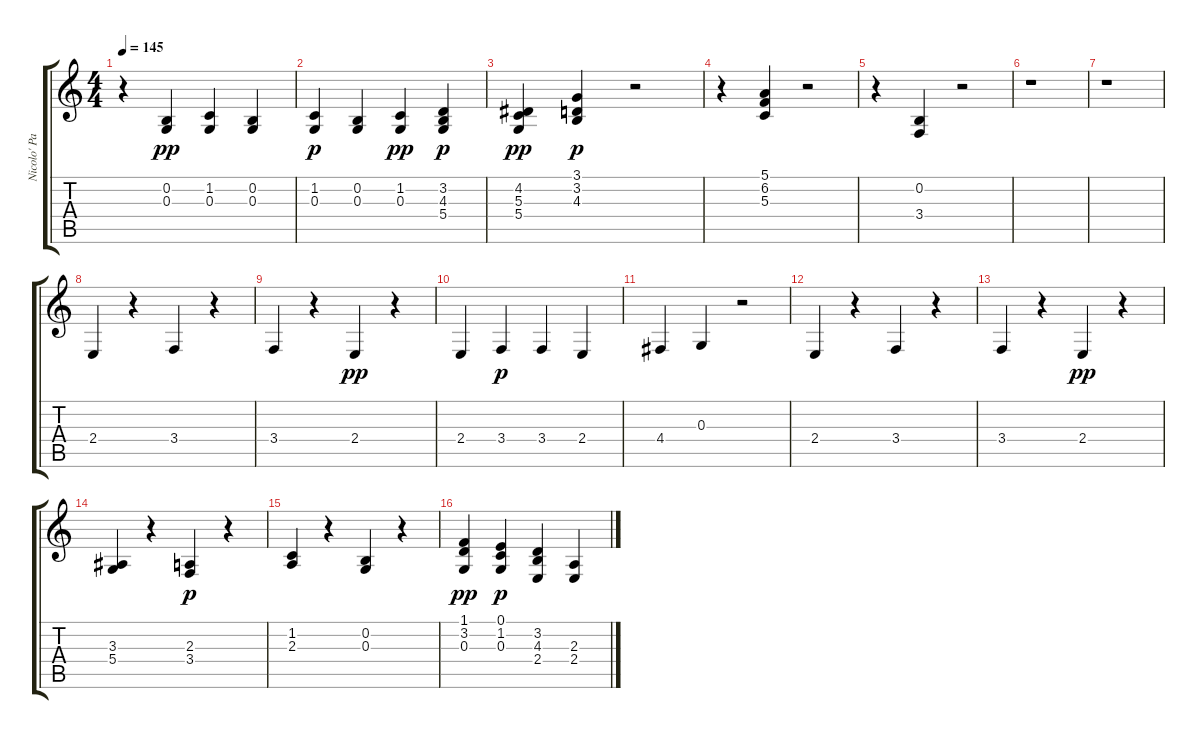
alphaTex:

\track ("Nicolo' Paganini" "Nicolo' Pa") {instrument acousticgrandpiano}
\staff {score tabs}
\tuning (E4 B3 G3 D3 A2 E2) {hide}
\ts (4 4)
\tempo 145
\clef g2
\ks c
r.4{dy pp} (0.2 0.3).4 (1.2 0.3).4 (0.2 0.3).4 |
(1.2 0.3).4{dy p} (0.2 0.3).4 (1.2 0.3).4{dy pp} (3.2 4.3 5.4).4{dy p} |
(4.2 5.3 5.4).4{dy pp} (3.1 3.2 4.3).4{dy p} r.2 |
r.4 (5.1 6.2 5.3).4 r.2 |
r.4 (0.2 3.4).4 r.2 |
r.1 |
r.1 |
2.4.4 r.4 3.4.4 r.4 |
3.4.4 r.4 2.4.4{dy pp} r.4 |
2.4.4 3.4.4{dy p} 3.4.4 2.4.4 |
4.4.4 0.3.4 r.2 |
2.4.4 r.4 3.4.4 r.4 |
3.4.4 r.4 2.4.4{dy pp} r.4 |
(3.3 5.4).4 r.4 (2.3 3.4).4{dy p} r.4 |
(1.2 2.3).4 r.4 (0.2 0.3).4 r.4 |
(1.1 3.2 0.3).4{dy pp} (0.1 1.2 0.3).4{dy p} (3.2 4.3 2.4).4 (2.3 2.4).4
